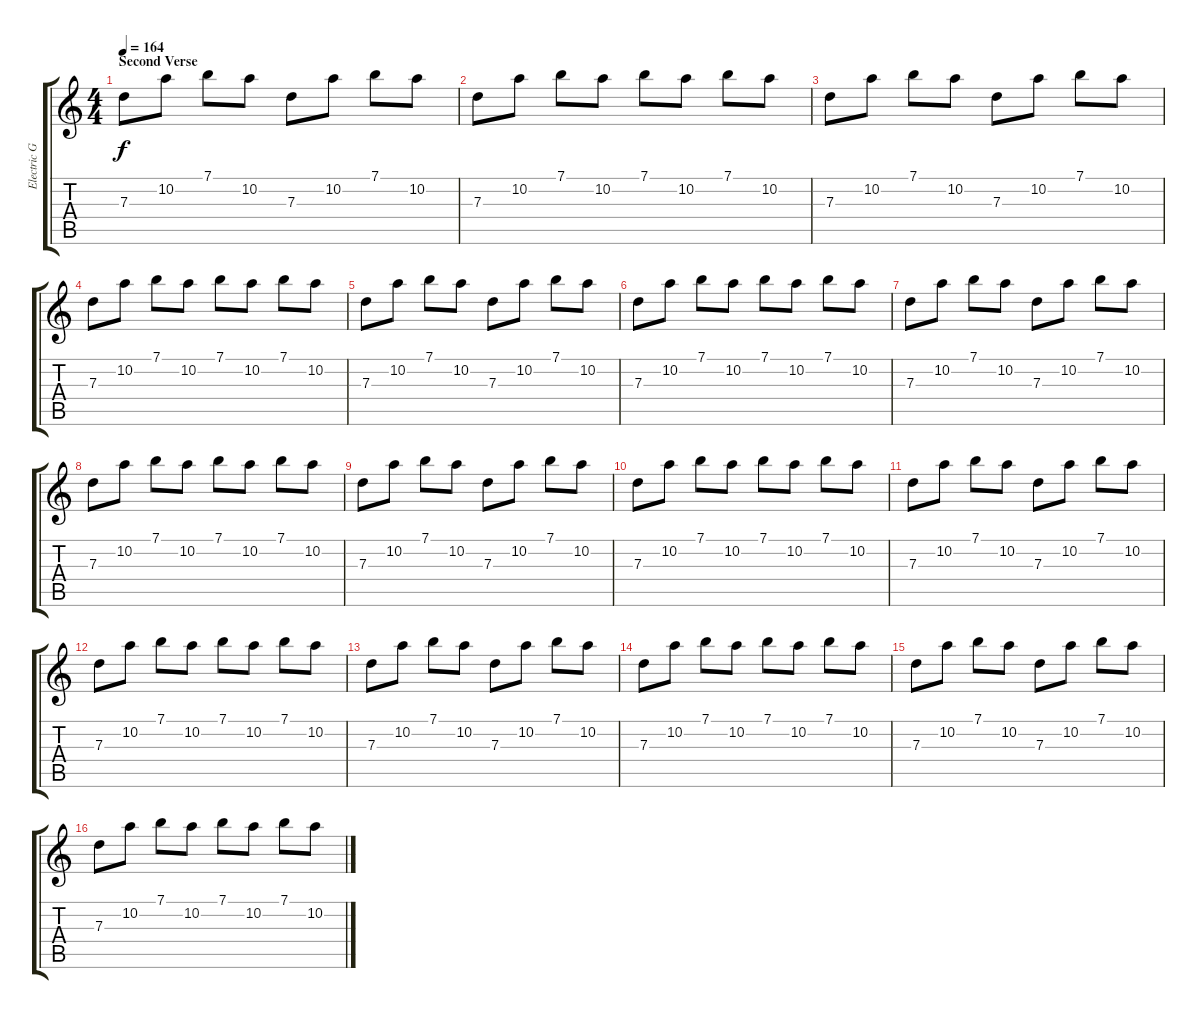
\track ("Electric Guitar" "Electric G") {instrument distortionguitar}
\staff {score tabs}
\tuning (E4 B3 G3 D3 A2 D2) {hide}
\ts (4 4)
\section ("" "Second Verse")
\tempo 164
\clef g2
\ks c
7.3.8{dy f} 10.2.8 7.1.8 10.2.8 7.3.8 10.2.8 7.1.8 10.2.8 |
7.3.8 10.2.8 7.1.8 10.2.8 7.1.8 10.2.8 7.1.8 10.2.8 |
7.3.8 10.2.8 7.1.8 10.2.8 7.3.8 10.2.8 7.1.8 10.2.8 |
7.3.8 10.2.8 7.1.8 10.2.8 7.1.8 10.2.8 7.1.8 10.2.8 |
7.3.8 10.2.8 7.1.8 10.2.8 7.3.8 10.2.8 7.1.8 10.2.8 |
7.3.8 10.2.8 7.1.8 10.2.8 7.1.8 10.2.8 7.1.8 10.2.8 |
7.3.8 10.2.8 7.1.8 10.2.8 7.3.8 10.2.8 7.1.8 10.2.8 |
7.3.8 10.2.8 7.1.8 10.2.8 7.1.8 10.2.8 7.1.8 10.2.8 |
7.3.8 10.2.8 7.1.8 10.2.8 7.3.8 10.2.8 7.1.8 10.2.8 |
7.3.8 10.2.8 7.1.8 10.2.8 7.1.8 10.2.8 7.1.8 10.2.8 |
7.3.8 10.2.8 7.1.8 10.2.8 7.3.8 10.2.8 7.1.8 10.2.8 |
7.3.8 10.2.8 7.1.8 10.2.8 7.1.8 10.2.8 7.1.8 10.2.8 |
7.3.8 10.2.8 7.1.8 10.2.8 7.3.8 10.2.8 7.1.8 10.2.8 |
7.3.8 10.2.8 7.1.8 10.2.8 7.1.8 10.2.8 7.1.8 10.2.8 |
7.3.8 10.2.8 7.1.8 10.2.8 7.3.8 10.2.8 7.1.8 10.2.8 |
7.3.8 10.2.8 7.1.8 10.2.8 7.1.8 10.2.8 7.1.8 10.2.8
